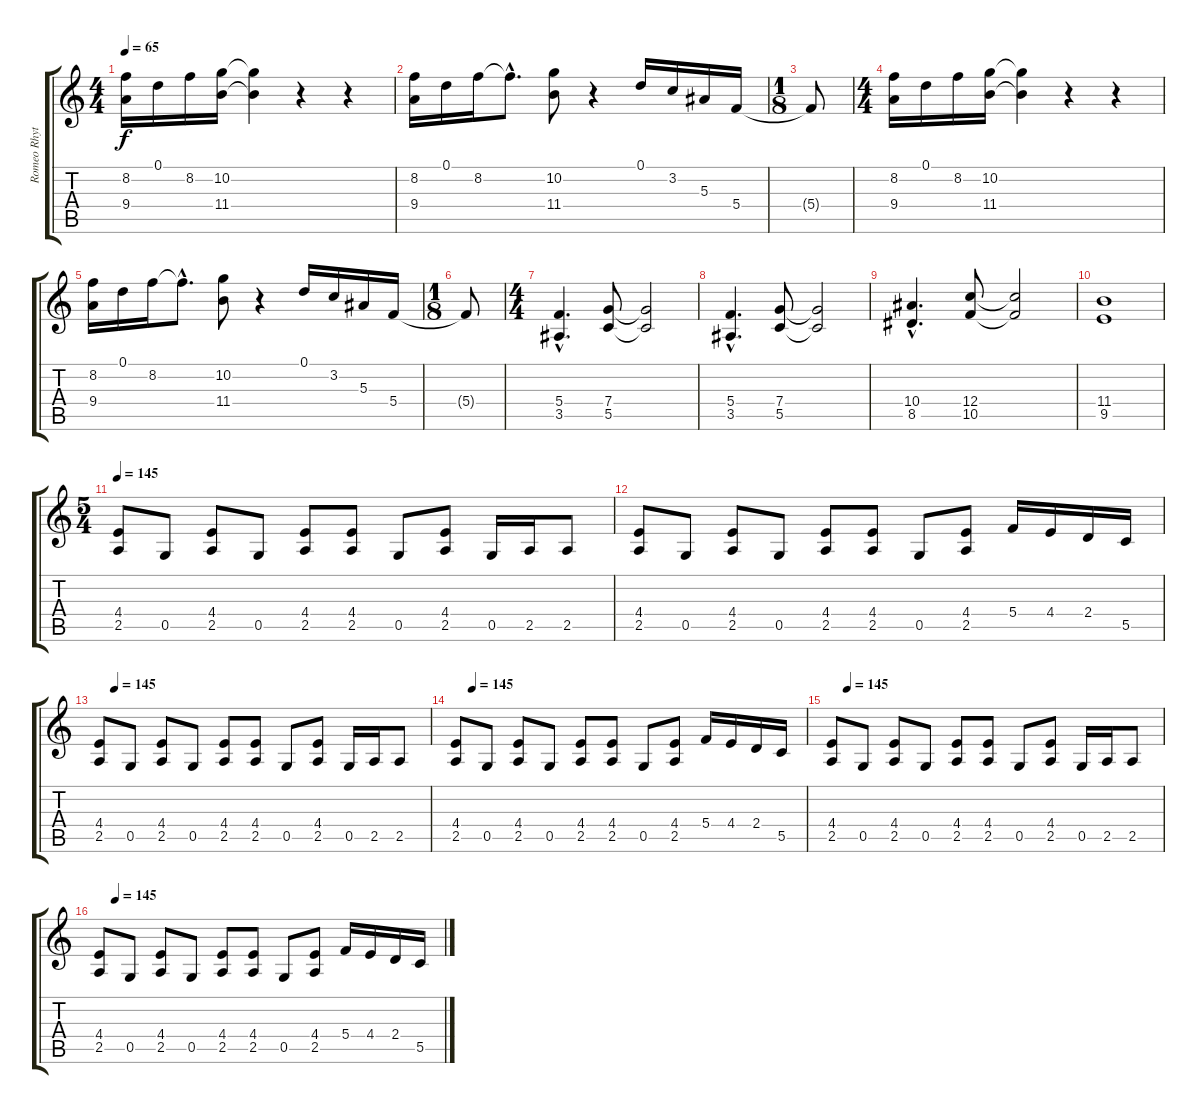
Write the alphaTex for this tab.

\track ("Romeo Rhythim" "Romeo Rhyt") {instrument overdrivenguitar}
\staff {score tabs}
\tuning (D4 A3 F3 C3 G2 D2) {hide}
\ts (4 4)
\tempo 65
\clef g2
\ks c
(8.2 9.4).16{dy f} 0.1.16 8.2.16 (10.2 11.4).16 (10.2{t} 11.4{t}).4 r.4 r.4 |
(8.2 9.4).16 0.1.16 8.2.16 8.2{hac t}.8{d} (10.2 11.4).8 r.4 0.1.16 3.2.16 5.3.16 5.4.16 |
\ts (1 8)
5.4{t}.8 |
\ts (4 4)
(8.2 9.4).16 0.1.16 8.2.16 (10.2 11.4).16 (10.2{t} 11.4{t}).4 r.4 r.4 |
(8.2 9.4).16 0.1.16 8.2.16 8.2{hac t}.8{d} (10.2 11.4).8 r.4 0.1.16 3.2.16 5.3.16 5.4.16 |
\ts (1 8)
5.4{t}.8 |
\ts (4 4)
(5.4{hac} 3.5{hac}).4{d instrument overdrivenguitar} (7.4 5.5).8 (7.4{t} 5.5{t}).2 |
(5.4{hac} 3.5{hac}).4{d} (7.4 5.5).8 (7.4{t} 5.5{t}).2 |
(10.4{hac} 8.5{hac}).4{d} (12.4 10.5).8 (12.4{t} 10.5{t}).2 |
(11.4 9.5).1 |
\ts (5 4)
\tempo 145
(4.4 2.5).8 0.5.8 (4.4 2.5).8 0.5.8 (4.4 2.5).8 (4.4 2.5).8 0.5.8 (4.4 2.5).8 0.5.16 2.5.16 2.5.8 |
(4.4 2.5).8 0.5.8 (4.4 2.5).8 0.5.8 (4.4 2.5).8 (4.4 2.5).8 0.5.8 (4.4 2.5).8 5.4.16 4.4.16 2.4.16 5.5.16 |
\tempo (145 0.05)
(4.4 2.5).8 0.5.8 (4.4 2.5).8 0.5.8 (4.4 2.5).8 (4.4 2.5).8 0.5.8 (4.4 2.5).8 0.5.16 2.5.16 2.5.8 |
\tempo (145 0.05)
(4.4 2.5).8 0.5.8 (4.4 2.5).8 0.5.8 (4.4 2.5).8 (4.4 2.5).8 0.5.8 (4.4 2.5).8 5.4.16 4.4.16 2.4.16 5.5.16 |
\tempo (145 0.05)
(4.4 2.5).8 0.5.8 (4.4 2.5).8 0.5.8 (4.4 2.5).8 (4.4 2.5).8 0.5.8 (4.4 2.5).8 0.5.16 2.5.16 2.5.8 |
\tempo (145 0.05)
(4.4 2.5).8 0.5.8 (4.4 2.5).8 0.5.8 (4.4 2.5).8 (4.4 2.5).8 0.5.8 (4.4 2.5).8 5.4.16 4.4.16 2.4.16 5.5.16
